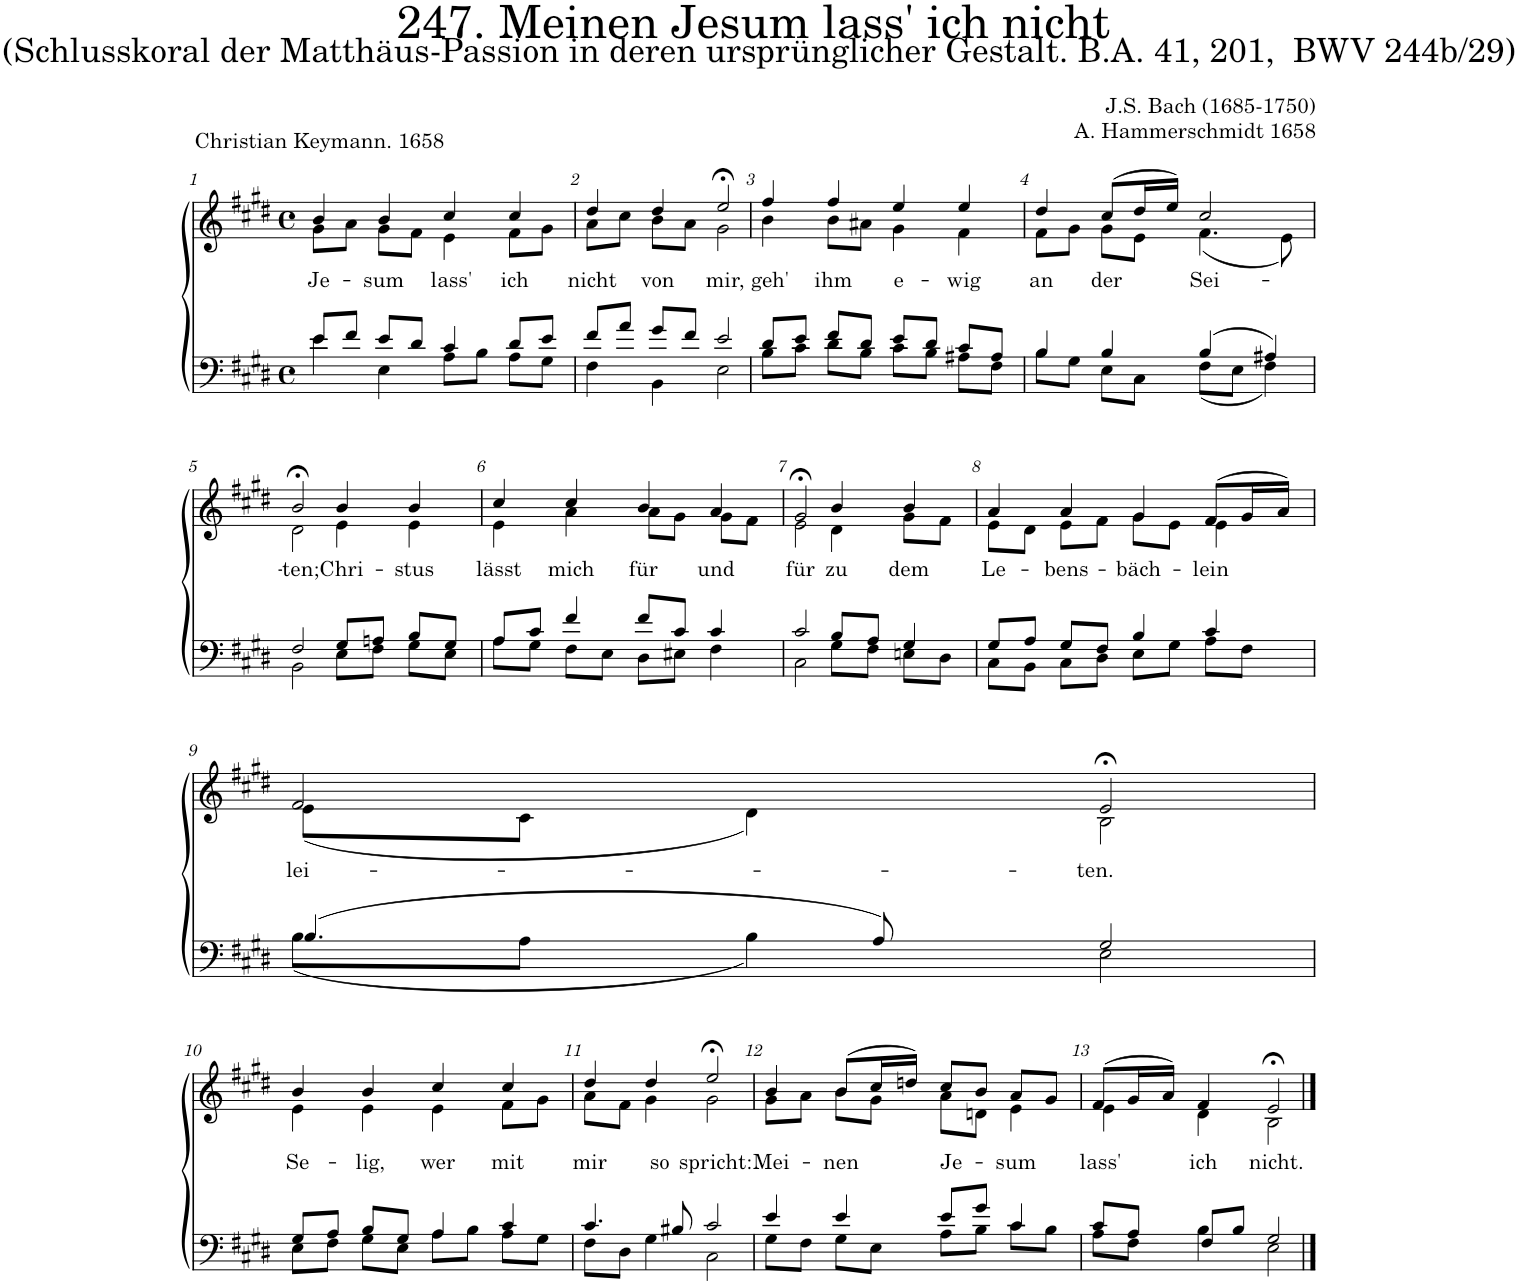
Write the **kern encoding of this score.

**kern	**kern	**text
*part2	*part1	*part1
*staff2	*staff1	*staff1
*I"Tenor/Bass	*I"Soprano/Alto	*
*clefF4	*clefG2	*
*k[f#c#g#d#]	*k[f#c#g#d#]	*
*M4/4	*M4/4	*
*met(c)	*met(c)	*
=1	=1	=1
*^	*	*
!	!	!	!LO:LY:b
*	*	*^	*
8e/L	4e\	4b/	8g#\L	Je-
8f#/J	.	.	8a\J	.
!	!	!	!	!LO:LY:b
8e/L	4E\	4b/	8g#\L	-sum
8d#/J	.	.	8f#\J	.
!	!	!	!	!LO:LY:b
4c#/	8A\L	4cc#/	4e\	lass'
.	8B\J	.	.	.
!	!	!	!	!LO:LY:b
8d#/L	8A\L	4cc#/	8f#\L	ich
8e/J	8G#\J	.	8g#\J	.
=2	=2	=2	=2	=2
!	!	!	!	!LO:LY:b
8f#/L	4F#\	4dd#/	8a\L	nicht
8a/J	.	.	8cc#\J	.
!	!	!	!	!LO:LY:b
8g#/L	4BB\	4dd#/	8b\L	von
8f#/J	.	.	8a\J	.
!	!	!	!	!LO:LY:b
2e/	2E\	2ee;<,/	2g#\	mir,
=3	=3	=3	=3	=3
!	!	!	!	!LO:LY:b
8d#/L	8B\L	4ff#/	4b\	geh'
8e/J	8c#\J	.	.	.
!	!	!	!	!LO:LY:b
8f#/L	8d#\L	4ff#/	8b\L	ihm
8d#/J	8B\J	.	8a#X\J	.
!	!	!	!	!LO:LY:b
8e/L	8c#\L	4ee/	4g#\	e-
8d#/J	8B\J	.	.	.
!	!	!	!	!LO:LY:b
8c#/L	8A#X\L	4ee/	4f#\	-wig
8A#/J	8F#\J	.	.	.
=4	=4	=4	=4	=4
!	!	!	!	!LO:LY:b
4B/	8B\L	4dd#/	8f#\L	an
.	8G#\J	.	8g#\J	.
!	!	!	!	!LO:LY:b
4B/	8E\L	(8cc#/L	8g#\L	der
.	8C#\J	16dd#/L	8e\J	.
.	.	16ee/JJ)	.	.
!	!	!	!	!LO:LY:b
(4B/	(8F#\L	2cc#/	(4.f#\	Sei-
.	8E\J	.	.	.
4A#X/)	4F#\)	.	.	.
.	.	.	8e\)	.
!!LO:LB:g=z	!!
=5	=5	=5	=5	=5
!	!	!	!	!LO:LY:b
2F#/	2BB\	2b;<,/	2d#\	ten;
!	!	!	!	!LO:LY:b
8G#/L	8E\L	4b/	4e\	Chri-
8An/J	8F#\J	.	.	.
!	!	!	!	!LO:LY:b
8B/L	8G#\L	4b/	4e\	-stus
8G#/J	8E\J	.	.	.
=6	=6	=6	=6	=6
!	!	!	!	!LO:LY:b
8A/L	8A\L	4cc#/	4e\	lässt
8c#/J	8G#\J	.	.	.
!	!	!	!	!LO:LY:b
4f#/	8F#\L	4cc#/	4a\	mich
.	8E\J	.	.	.
!	!	!	!	!LO:LY:b
8f#/L	8D#\L	4b/	8a\L	für
8c#/J	8E#X\J	.	8g#\J	.
!	!	!	!	!LO:LY:b
4c#/	4F#\	4a/	8g#\L	und
.	.	.	8f#\J	.
=7	=7	=7	=7	=7
!	!	!	!	!LO:LY:b
2c#/	2C#\	2g#;<,/	2e\	für
!	!	!	!	!LO:LY:b
8B/L	8G#\L	4b/	4d#\	zu
8A/J	8F#\J	.	.	.
!	!	!	!	!LO:LY:b
4G#/	8En\L	4b/	8g#\L	dem
.	8D#\J	.	8f#\J	.
=8	=8	=8	=8	=8
!	!	!	!	!LO:LY:b
8G#/L	8C#\L	4a/	8e\L	Le-
8A/J	8BB\J	.	8d#\J	.
!	!	!	!	!LO:LY:b
8G#/L	8C#\L	4a/	8e\L	-bens-
8F#/J	8D#\J	.	8f#\J	.
!	!	!	!	!LO:LY:b
4B/	8E\L	4g#/	8g#\L	-bäch-
.	8G#\J	.	8e\J	.
!	!	!	!	!LO:LY:b
4c#/	8A\L	(8f#/L	4e\	-lein
.	8F#\J	16g#/L	.	.
.	.	16a/JJ)	.	.
!!LO:LB:g=z	!!
=9	=9	=9	=9	=9
!	!	!	!	!LO:LY:b
(4.B/	(8B\L	2f#/	(8e\L	lei-
.	8A\J	.	8c#\J	.
.	4B\)	.	4d#\)	.
8A/)	.	.	.	.
!	!	!	!	!LO:LY:b
2G#/	2E\	2e;<,/	2B\	-ten.
!!LO:LB:g=z	!!
=10	=10	=10	=10	=10
!	!	!	!	!LO:LY:b
8G#/L	8E\L	4b/	4e\	Se-
8A/J	8F#\J	.	.	.
!	!	!	!	!LO:LY:b
8B/L	8G#\L	4b/	4e\	-lig,
8G#/J	8E\J	.	.	.
!	!	!	!	!LO:LY:b
4A/	8A\L	4cc#/	4e\	wer
.	8B\J	.	.	.
!	!	!	!	!LO:LY:b
4c#/	8A\L	4cc#/	8f#\L	mit
.	8G#\J	.	8g#\J	.
=11	=11	=11	=11	=11
!	!	!	!	!LO:LY:b
4.c#/	8F#\L	4dd#/	8a\L	mir
.	8D#\J	.	8f#\J	.
!	!	!	!	!LO:LY:b
.	4G#\	4dd#/	4g#\	so
8B#X/	.	.	.	.
!	!	!	!	!LO:LY:b
2c#/	2C#\	2ee;<,/	2g#\	spricht:
=12	=12	=12	=12	=12
!	!	!	!	!LO:LY:b
4e/	8G#\L	4b/	8g#\L	Mei-
.	8F#\J	.	8a\J	.
!	!	!	!	!LO:LY:b
4e/	8G#\L	(8b/L	8b\L	-nen
.	8E\J	16cc#/L	8g#\J	.
.	.	16ddn/JJ)	.	.
!	!	!	!	!LO:LY:b
8e/L	8A\L	8cc#/L	8a\L	Je-
8g#/J	8B\J	8b/J	8dn\J	.
!	!	!	!	!LO:LY:b
4c#/	8c#\L	8a/L	4e\	-sum
.	8B\J	8g#/J	.	.
=13	=13	=13	=13	=13
!	!	!	!	!LO:LY:b
8c#/L	8A\L	(8f#/L	4e\	lass'
8A/J	8F#\J	16g#/L	.	.
.	.	16a/JJ)	.	.
!	!	!	!	!LO:LY:b
8F#/L	4B\	4f#/	4d#\	ich
8B/J	.	.	.	.
!	!	!	!	!LO:LY:b
2G#/	2E\	2e;</	2B\	nicht.
*v	*v	*	*	*
*	*v	*v	*
==	==	==
*-	*-	*-
